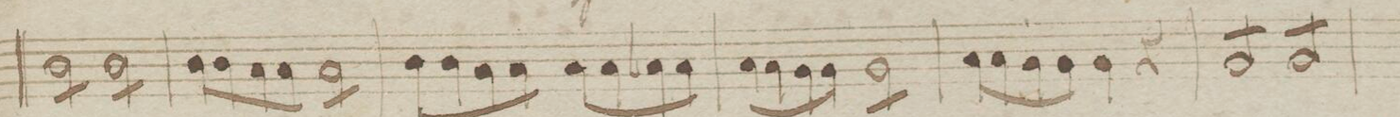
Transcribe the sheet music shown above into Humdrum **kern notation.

**kern	**dynam
*I"Violin 2do	*
*clefG2	*
*k[b-e-]	*
*met(c)	*
*M4/4	*
*tremolo	*
8b-\L	.
8b-\	.
8b-\	.
8b-\J	.
8b-\L	.
8b-\	.
8b-\	.
8b-\J	.
*Xtremolo	*
=68	=68
8b-\L	.
8b-\	.
8a\	.
8a\J	.
*tremolo	*
8a\L	.
8a\	.
8a\	.
8a\J	.
*Xtremolo	*
=69	=69
8b-\L	.
8b-\	.
8a\	.
8a\J	.
8a\L	.
8a\	.
8a-X\	.
8a-\J	.
=70	=70
8a\L	.
8a\	.
8g\	.
8g\J	.
*tremolo	*
8g\L	.
8g\	.
8g\	.
8g\J	.
*Xtremolo	*
=71	=71
8a\L	.
8a\	.
8g\	.
8g\J	.
4g\	.
4r	.
=72	=72
*tremolo	*
8g/L	.
8g/	.
8g/	.
8g/J	.
8g/L	.
8g/	.
8g/	.
8g/J	.
*Xtremolo	*
=73	=73
*-	*-
